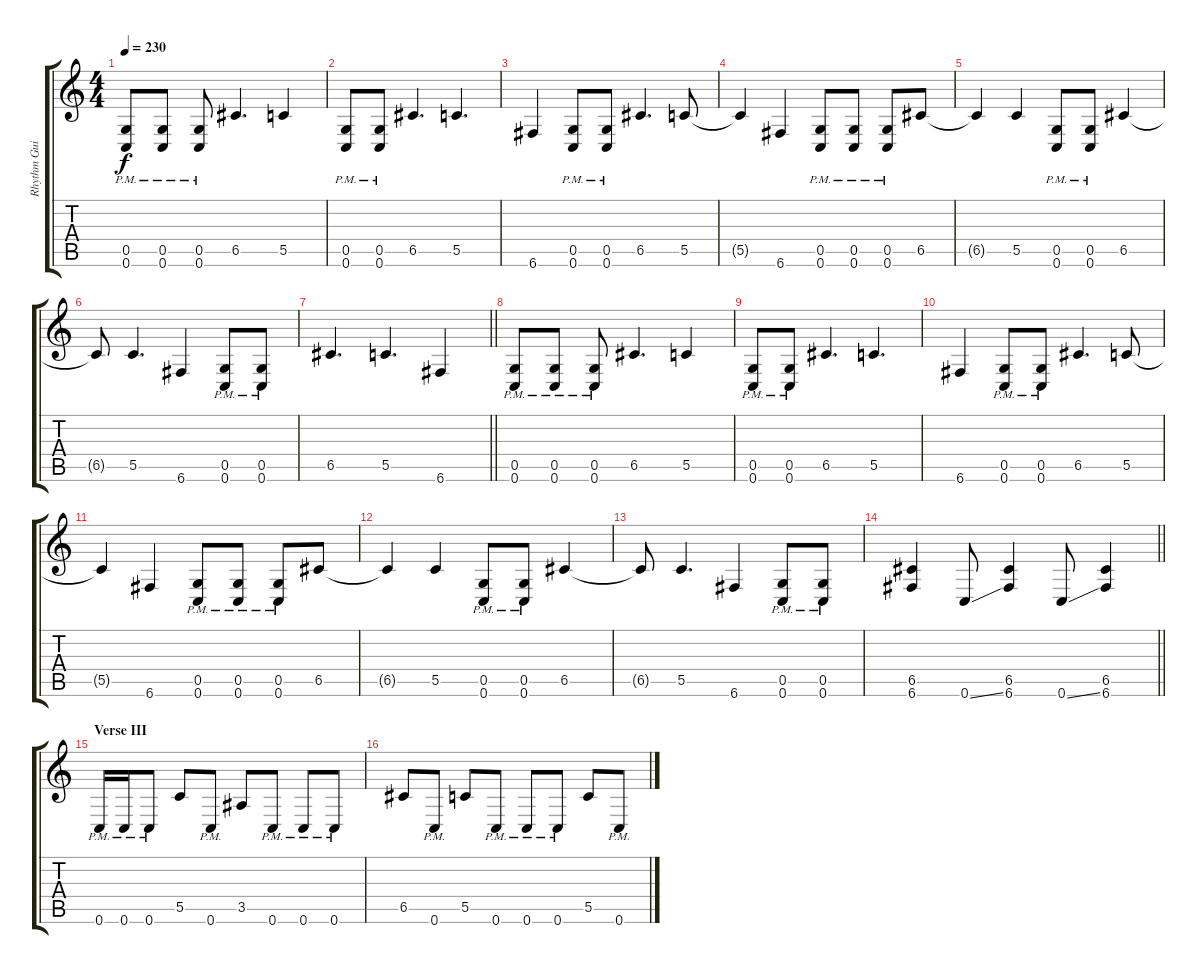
\track ("Rhythm Guitar" "Rhythm Gui") {instrument overdrivenguitar}
\staff {score tabs}
\tuning (D4 A3 F3 C3 G2 C2) {hide}
\ts (4 4)
\tempo 230
\clef g2
\ks c
(0.5{pm} 0.6{pm}).8{dy f} (0.5{pm} 0.6{pm}).8 (0.5{pm} 0.6{pm}).8 6.5.4{d} 5.5.4 |
(0.5{pm} 0.6{pm}).8 (0.5{pm} 0.6{pm}).8 6.5.4{d} 5.5.4{d} |
6.6.4 (0.5{pm} 0.6{pm}).8 (0.5{pm} 0.6{pm}).8 6.5.4{d} 5.5.8 |
5.5{t}.4 6.6.4 (0.5{pm} 0.6{pm}).8 (0.5{pm} 0.6{pm}).8 (0.5{pm} 0.6{pm}).8 6.5.8 |
6.5{t}.4 5.5.4 (0.5{pm} 0.6{pm}).8 (0.5{pm} 0.6{pm}).8 6.5.4 |
6.5{t}.8 5.5.4{d} 6.6.4 (0.5{pm} 0.6{pm}).8 (0.5{pm} 0.6{pm}).8 |
\barLineRight lightlight
6.5.4{d} 5.5.4{d} 6.6.4 |
(0.5{pm} 0.6{pm}).8 (0.5{pm} 0.6{pm}).8 (0.5{pm} 0.6{pm}).8 6.5.4{d} 5.5.4 |
(0.5{pm} 0.6{pm}).8 (0.5{pm} 0.6{pm}).8 6.5.4{d} 5.5.4{d} |
6.6.4 (0.5{pm} 0.6{pm}).8 (0.5{pm} 0.6{pm}).8 6.5.4{d} 5.5.8 |
5.5{t}.4 6.6.4 (0.5{pm} 0.6{pm}).8 (0.5{pm} 0.6{pm}).8 (0.5{pm} 0.6{pm}).8 6.5.8 |
6.5{t}.4 5.5.4 (0.5{pm} 0.6{pm}).8 (0.5{pm} 0.6{pm}).8 6.5.4 |
6.5{t}.8 5.5.4{d} 6.6.4 (0.5{pm} 0.6{pm}).8 (0.5{pm} 0.6{pm}).8 |
\barLineRight lightlight
(6.5 6.6).4 0.6{ss}.8 (6.5 6.6).4 0.6{ss}.8 (6.5 6.6).4 |
\section ("" "Verse III")
0.6{pm}.16 0.6{pm}.16 0.6{pm}.8 5.5.8 0.6{pm}.8 3.5.8 0.6{pm}.8 0.6{pm}.8 0.6{pm}.8 |
6.5.8 0.6{pm}.8 5.5.8 0.6{pm}.8 0.6{pm}.8 0.6{pm}.8 5.5.8 0.6{pm}.8
